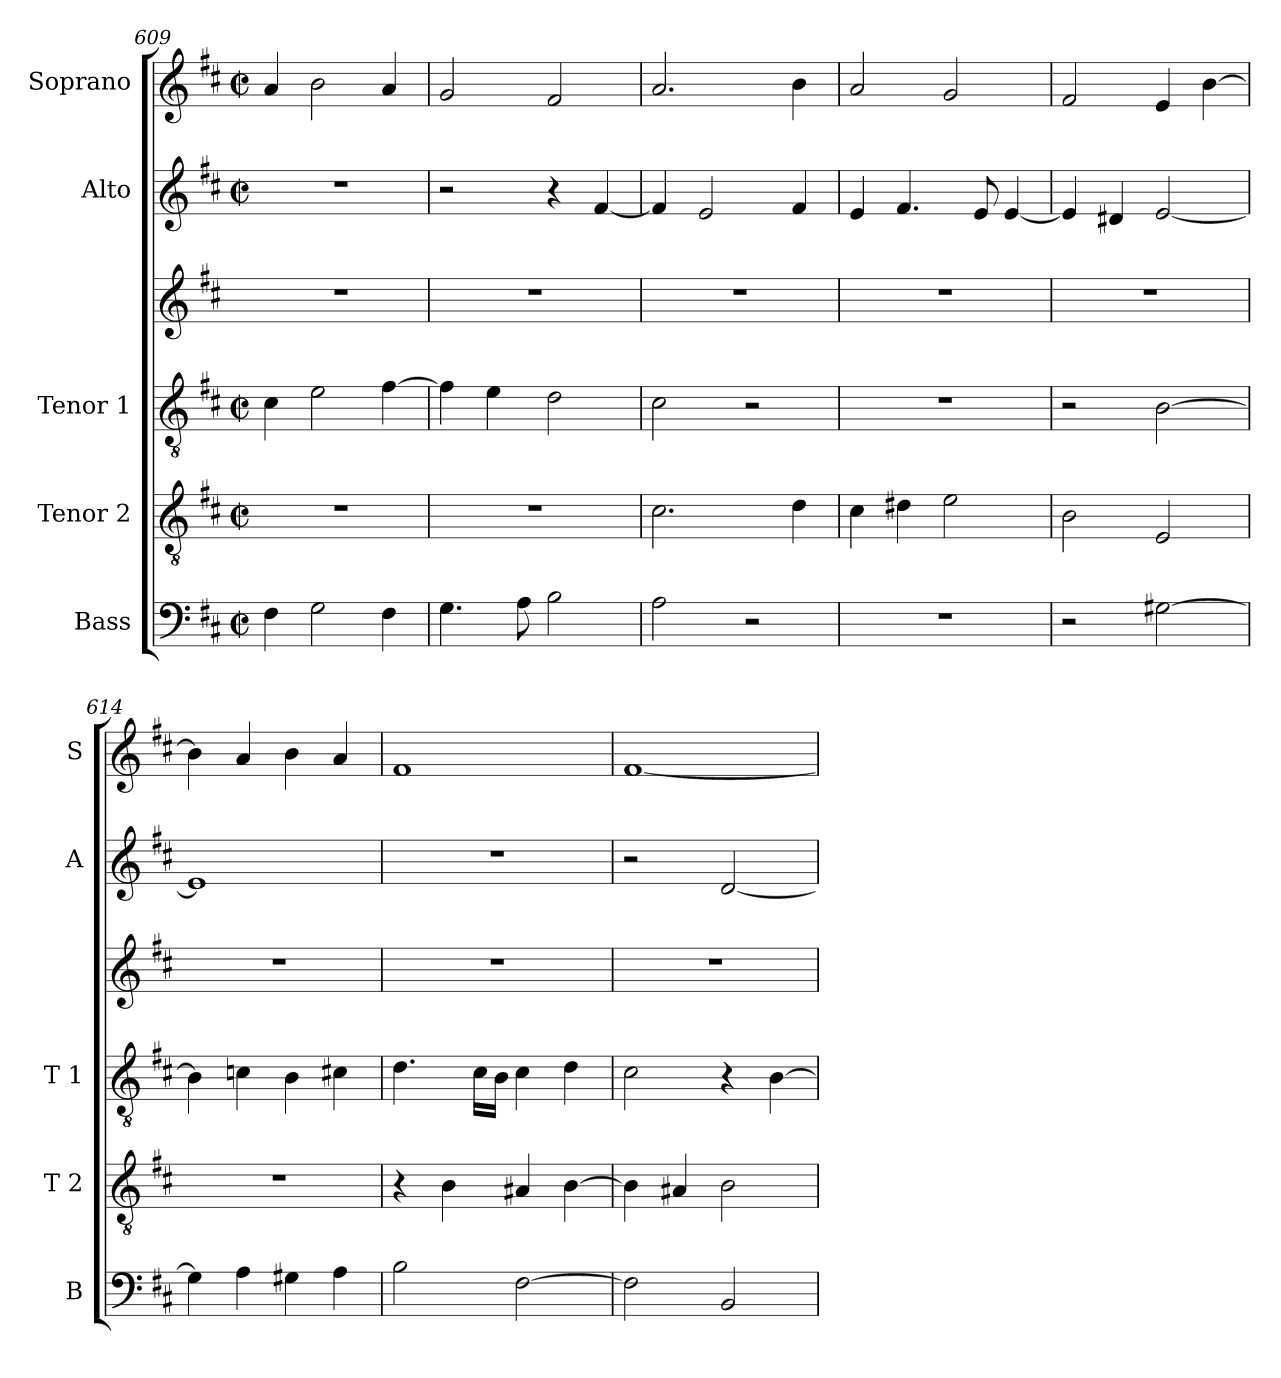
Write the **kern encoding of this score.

**kern	**kern	**kern	**kern	**kern	**kern
*part6	*part5	*part4	*part3	*part2	*part1
*staff6	*staff5	*staff4	*staff3	*staff2	*staff1
*I"Bass	*I"Tenor 2	*I"Tenor 1	*	*I"Alto	*I"Soprano
*I'B	*I'T 2	*I'T 1	*	*I'A	*I'S
*clefF4	*clefGv2	*clefGv2	*clefG2	*clefG2	*clefG2
*k[f#c#]	*k[f#c#]	*k[f#c#]	*k[f#c#]	*k[f#c#]	*k[f#c#]
*D:	*D:	*D:	*D:	*D:	*D:
*M2/2	*M2/2	*M2/2	*	*M2/2	*M2/2
*met(c|)	*met(c|)	*met(c|)	*	*met(c|)	*met(c|)
=609	=609	=609	=609	=609	=609
4F#\	1r	4c#\	1r	1r	4a/
2G\	.	2e\	.	.	2b\
4F#\	.	[>4f#\	.	.	4a/
=610	=610	=610	=610	=610	=610
4.G\	1r	4f#\]	1r	2r	2g/
.	.	4e\	.	.	.
8A\	.	.	.	.	.
2B\	.	2d\	.	4r	2f#/
.	.	.	.	[<4f#/	.
=611	=611	=611	=611	=611	=611
2A\	2.c#\	2c#\	1r	4f#/]	2.a/
.	.	.	.	2e/	.
2r	.	2r	.	.	.
.	4d\	.	.	4f#/	4b\
=612	=612	=612	=612	=612	=612
1r	4c#\	1r	1r	4e/	2a/
.	4d#X\	.	.	4.f#/	.
.	2e\	.	.	.	2g/
.	.	.	.	8e/	.
.	.	.	.	[<4e/	.
=613	=613	=613	=613	=613	=613
2r	2B\	2r	1r	4e/]	2f#/
.	.	.	.	4d#X/	.
[<2G#X\	2E/	[<2B\	.	[<2e/	4e/
.	.	.	.	.	[<4b\
!!LO:LB:g=z
=614	=614	=614	=614	=614	=614
4G#\]	1r	4B\]	1r	1e]	4b\]
4A\	.	4cn\	.	.	4a/
4G#X\	.	4B\	.	.	4b\
4A\	.	4c#X\	.	.	4a/
=615	=615	=615	=615	=615	=615
2B\	4r	4.d\	1r	1r	1f#
.	4B\	.	.	.	.
.	.	16c#\LL	.	.	.
.	.	16B\JJ	.	.	.
[>2F#\	4A#X/	4c#\	.	.	.
.	[>4B\	4d\	.	.	.
=616	=616	=616	=616	=616	=616
2F#\]	4B\]	2c#\	1r	2r	[<1f#
.	4A#X/	.	.	.	.
2BB/	2B\	4r	.	[<2d/	.
.	.	[>4B\	.	.	.
=	=	=	=	=	=
*-	*-	*-	*-	*-	*-
